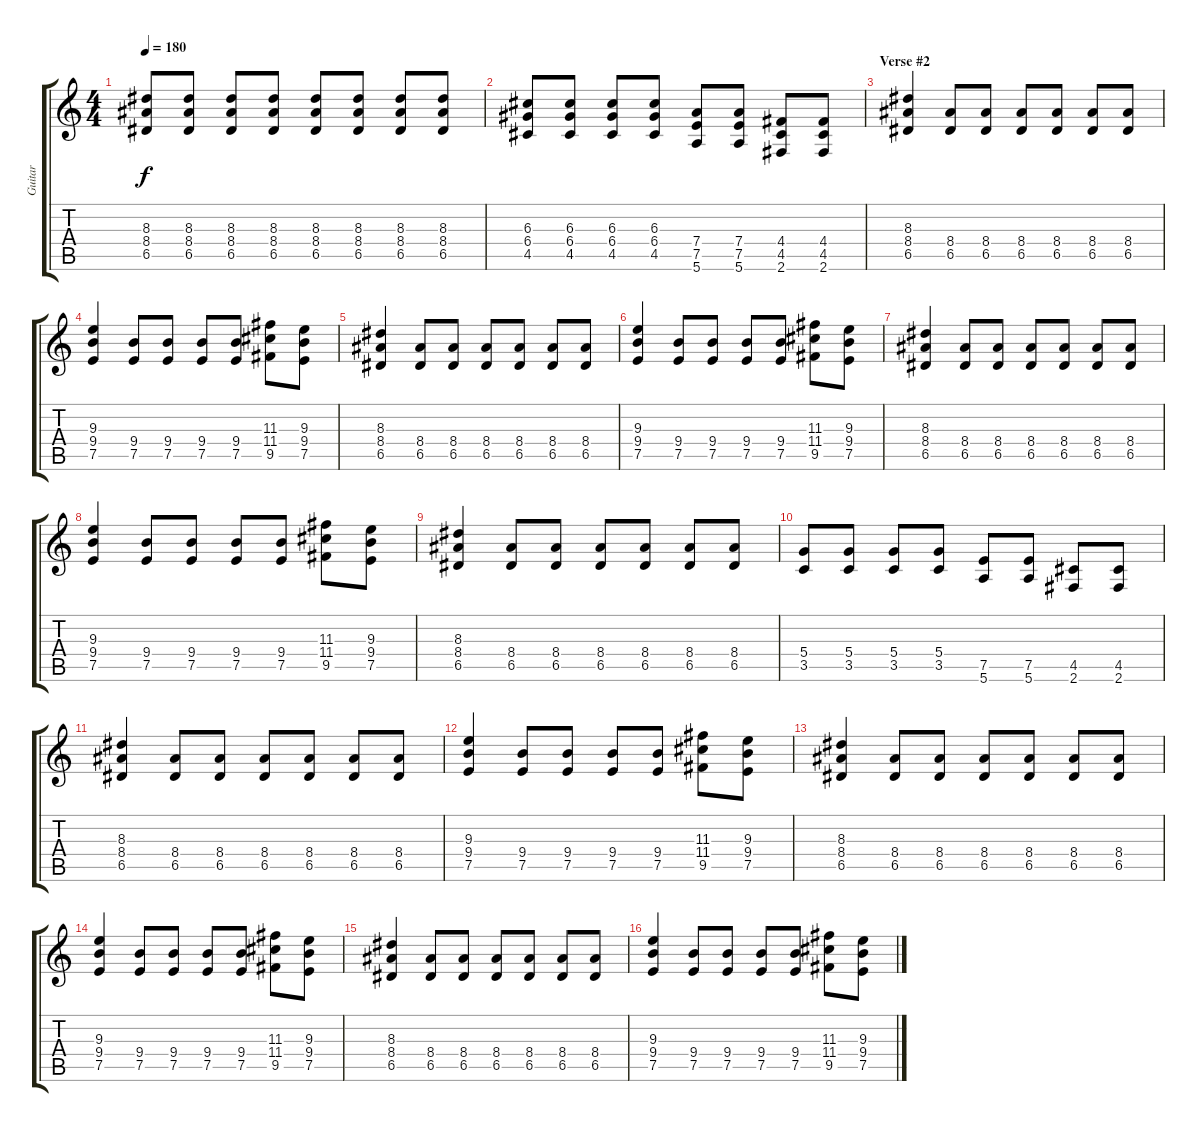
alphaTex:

\track ("Guitar" "Guitar") {instrument overdrivenguitar}
\staff {score tabs}
\tuning (E4 B3 G3 D3 A2 E2) {hide}
\ts (4 4)
\tempo 180
\clef g2
\ks c
(8.3 8.4 6.5).8{dy f} (8.3 8.4 6.5).8 (8.3 8.4 6.5).8 (8.3 8.4 6.5).8 (8.3 8.4 6.5).8 (8.3 8.4 6.5).8 (8.3 8.4 6.5).8 (8.3 8.4 6.5).8 |
(6.3 6.4 4.5).8 (6.3 6.4 4.5).8 (6.3 6.4 4.5).8 (6.3 6.4 4.5).8 (7.4 7.5 5.6).8 (7.4 7.5 5.6).8 (4.4 4.5 2.6).8 (4.4 4.5 2.6).8 |
\section ("" "Verse #2")
(8.3 8.4 6.5).4 (8.4 6.5).8 (8.4 6.5).8 (8.4 6.5).8 (8.4 6.5).8 (8.4 6.5).8 (8.4 6.5).8 |
(9.3 9.4 7.5).4 (9.4 7.5).8 (9.4 7.5).8 (9.4 7.5).8 (9.4 7.5).8 (11.3 11.4 9.5).8 (9.3 9.4 7.5).8 |
(8.3 8.4 6.5).4 (8.4 6.5).8 (8.4 6.5).8 (8.4 6.5).8 (8.4 6.5).8 (8.4 6.5).8 (8.4 6.5).8 |
(9.3 9.4 7.5).4 (9.4 7.5).8 (9.4 7.5).8 (9.4 7.5).8 (9.4 7.5).8 (11.3 11.4 9.5).8 (9.3 9.4 7.5).8 |
(8.3 8.4 6.5).4 (8.4 6.5).8 (8.4 6.5).8 (8.4 6.5).8 (8.4 6.5).8 (8.4 6.5).8 (8.4 6.5).8 |
(9.3 9.4 7.5).4 (9.4 7.5).8 (9.4 7.5).8 (9.4 7.5).8 (9.4 7.5).8 (11.3 11.4 9.5).8 (9.3 9.4 7.5).8 |
(8.3 8.4 6.5).4 (8.4 6.5).8 (8.4 6.5).8 (8.4 6.5).8 (8.4 6.5).8 (8.4 6.5).8 (8.4 6.5).8 |
(5.4 3.5).8 (5.4 3.5).8 (5.4 3.5).8 (5.4 3.5).8 (7.5 5.6).8 (7.5 5.6).8 (4.5 2.6).8 (4.5 2.6).8 |
(8.3 8.4 6.5).4 (8.4 6.5).8 (8.4 6.5).8 (8.4 6.5).8 (8.4 6.5).8 (8.4 6.5).8 (8.4 6.5).8 |
(9.3 9.4 7.5).4 (9.4 7.5).8 (9.4 7.5).8 (9.4 7.5).8 (9.4 7.5).8 (11.3 11.4 9.5).8 (9.3 9.4 7.5).8 |
(8.3 8.4 6.5).4 (8.4 6.5).8 (8.4 6.5).8 (8.4 6.5).8 (8.4 6.5).8 (8.4 6.5).8 (8.4 6.5).8 |
(9.3 9.4 7.5).4 (9.4 7.5).8 (9.4 7.5).8 (9.4 7.5).8 (9.4 7.5).8 (11.3 11.4 9.5).8 (9.3 9.4 7.5).8 |
(8.3 8.4 6.5).4 (8.4 6.5).8 (8.4 6.5).8 (8.4 6.5).8 (8.4 6.5).8 (8.4 6.5).8 (8.4 6.5).8 |
(9.3 9.4 7.5).4 (9.4 7.5).8 (9.4 7.5).8 (9.4 7.5).8 (9.4 7.5).8 (11.3 11.4 9.5).8 (9.3 9.4 7.5).8
